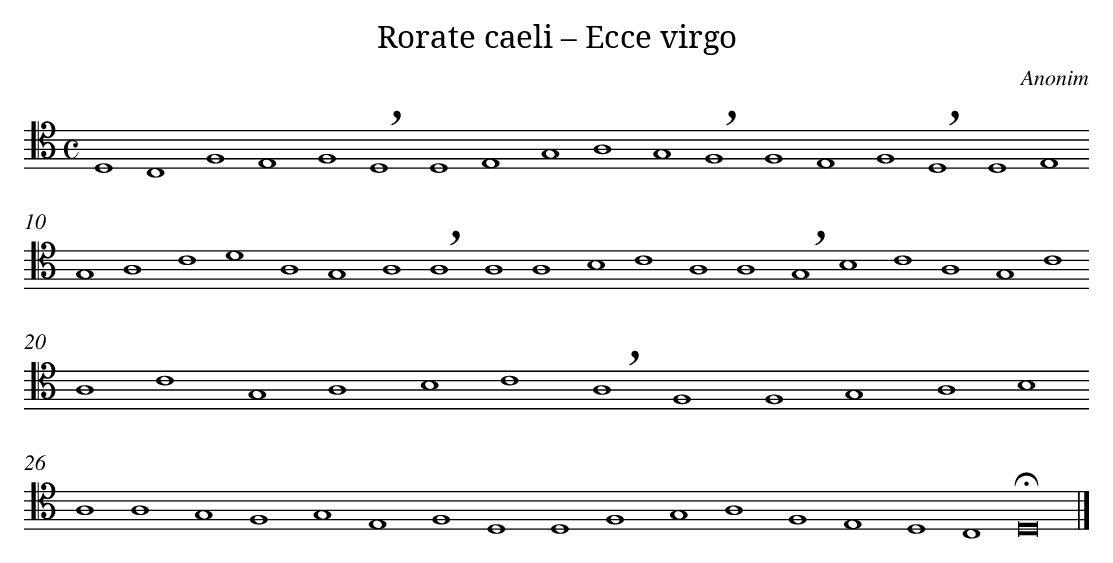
X:1
T: Rorate caeli – Ecce virgo
C: Anonim
L: 1/4
M: C
K: C clef=tenor
D,4C,4 [|]
F,4E,4 [|]
F,4!breath!D,4 [|]
D,4E,4 [|]
G,4A,4 [|]
G,4!breath!F,4 [|]
F,4E,4 [|]
F,4!breath!D,4 [|]
D,4E,4 [|]
G,4A,4 [|]
C4D4 [|]
A,4G,4 [|]
A,4!breath!A,4 [|]
A,4A,4 [|]
B,4C4 [|]
A,4A,4 [|]
!breath!G,4B,4 [|]
C4A,4 [|]
G,4C4 [|]
A,4C4 [|]
G,4A,4 [|]
B,4C4 [|]
!breath!A,4F,4 [|]
F,4G,4 [|]
A,4B,4 [|]
A,4A,4 [|]
G,4F,4 [|]
G,4E,4 [|]
F,4D,4 [|]
D,4F,4 [|]
G,4A,4 [|]
F,4E,4 [|]
D,4C,4 [|]
!fermata!D,8 |]
